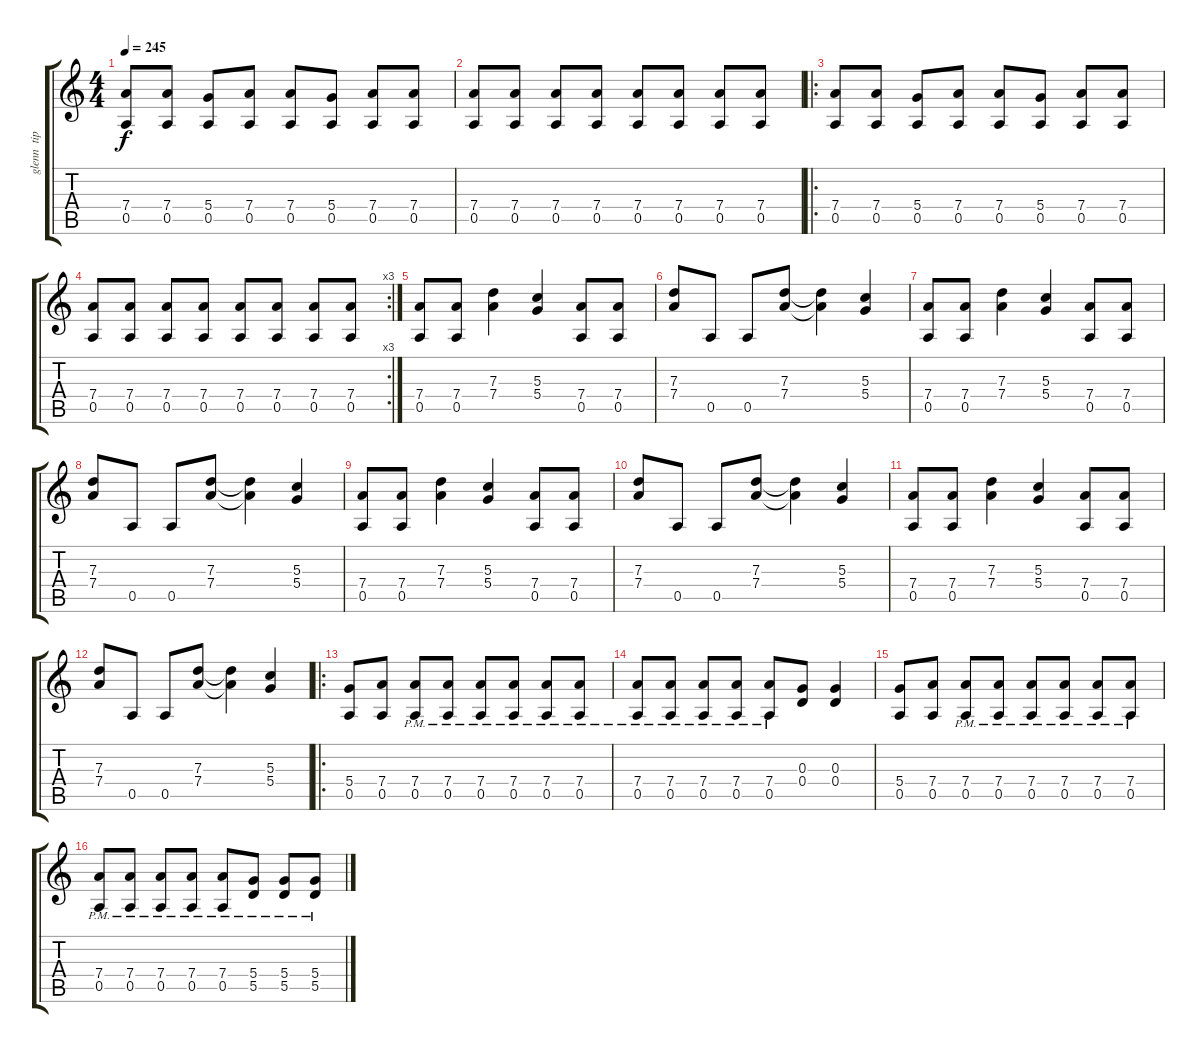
\track ("glenn  tipton" "glenn  tip") {instrument distortionguitar}
\staff {score tabs}
\tuning (E4 B3 G3 D3 A2 E2) {hide}
\ts (4 4)
\tempo 245
\clef g2
\ks c
(7.4 0.5).8{dy f instrument distortionguitar} (7.4 0.5).8 (5.4 0.5).8 (7.4 0.5).8 (7.4 0.5).8 (5.4 0.5).8 (7.4 0.5).8 (7.4 0.5).8 |
(7.4 0.5).8 (7.4 0.5).8 (7.4 0.5).8 (7.4 0.5).8 (7.4 0.5).8 (7.4 0.5).8 (7.4 0.5).8 (7.4 0.5).8 |
\ro
(7.4 0.5).8 (7.4 0.5).8 (5.4 0.5).8 (7.4 0.5).8 (7.4 0.5).8 (5.4 0.5).8 (7.4 0.5).8 (7.4 0.5).8 |
\rc 3
(7.4 0.5).8 (7.4 0.5).8 (7.4 0.5).8 (7.4 0.5).8 (7.4 0.5).8 (7.4 0.5).8 (7.4 0.5).8 (7.4 0.5).8 |
(7.4 0.5).8 (7.4 0.5).8 (7.3 7.4).4 (5.3 5.4).4 (7.4 0.5).8 (7.4 0.5).8 |
(7.3 7.4).8 0.5.8 0.5.8 (7.3 7.4).8 (7.3{t} 7.4{t}).4 (5.3 5.4).4 |
(7.4 0.5).8 (7.4 0.5).8 (7.3 7.4).4 (5.3 5.4).4 (7.4 0.5).8 (7.4 0.5).8 |
(7.3 7.4).8 0.5.8 0.5.8 (7.3 7.4).8 (7.3{t} 7.4{t}).4 (5.3 5.4).4 |
(7.4 0.5).8 (7.4 0.5).8 (7.3 7.4).4 (5.3 5.4).4 (7.4 0.5).8 (7.4 0.5).8 |
(7.3 7.4).8 0.5.8 0.5.8 (7.3 7.4).8 (7.3{t} 7.4{t}).4 (5.3 5.4).4 |
(7.4 0.5).8 (7.4 0.5).8 (7.3 7.4).4 (5.3 5.4).4 (7.4 0.5).8 (7.4 0.5).8 |
(7.3 7.4).8 0.5.8 0.5.8 (7.3 7.4).8 (7.3{t} 7.4{t}).4 (5.3 5.4).4 |
\ro
(5.4 0.5).8 (7.4 0.5).8 (7.4{pm} 0.5{pm}).8 (7.4{pm} 0.5{pm}).8 (7.4{pm} 0.5{pm}).8 (7.4{pm} 0.5{pm}).8 (7.4{pm} 0.5{pm}).8 (7.4{pm} 0.5{pm}).8 |
(7.4{pm} 0.5{pm}).8 (7.4{pm} 0.5{pm}).8 (7.4{pm} 0.5{pm}).8 (7.4{pm} 0.5{pm}).8 (7.4{pm} 0.5{pm}).8 (0.3 0.4).8 (0.3 0.4).4 |
(5.4 0.5).8 (7.4 0.5).8 (7.4{pm} 0.5{pm}).8 (7.4{pm} 0.5{pm}).8 (7.4{pm} 0.5{pm}).8 (7.4{pm} 0.5{pm}).8 (7.4{pm} 0.5{pm}).8 (7.4{pm} 0.5{pm}).8 |
(7.4{pm} 0.5{pm}).8 (7.4{pm} 0.5{pm}).8 (7.4{pm} 0.5{pm}).8 (7.4{pm} 0.5{pm}).8 (7.4{pm} 0.5{pm}).8 (5.4{pm} 5.5{pm}).8 (5.4{pm} 5.5{pm}).8 (5.4{pm} 5.5{pm}).8
